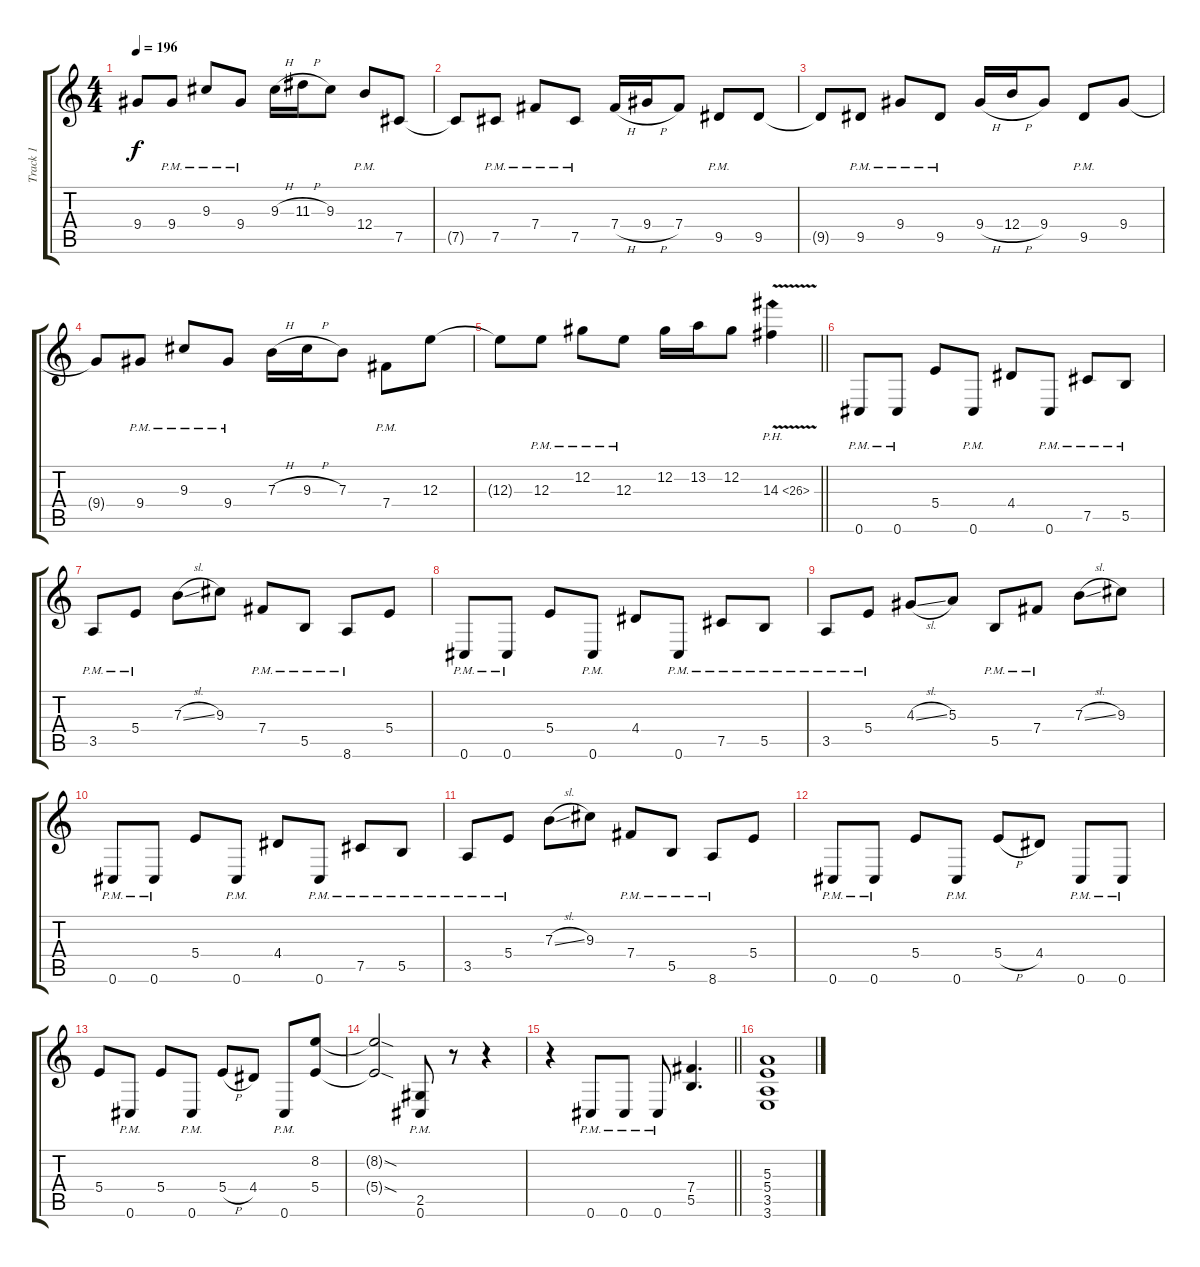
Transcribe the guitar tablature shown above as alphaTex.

\track ("Track 1" "Track 1") {instrument distortionguitar}
\staff {score tabs}
\tuning (Db4 Ab3 E3 B2 Gb2 Db2) {hide}
\ts (4 4)
\tempo 196
\clef g2
\ks c
9.4{t}.8{dy f} 9.4{pm}.8 9.3{pm}.8 9.4{pm}.8 9.3{h}.16 11.3{h}.16 9.3.8 12.4{pm}.8 7.5.8 |
7.5{t}.8 7.5{pm}.8 7.4{pm}.8 7.5{pm}.8 7.4{h}.16 9.4{h}.16 7.4.8 9.5{pm}.8 9.5.8 |
9.5{t}.8 9.5{pm}.8 9.4{pm}.8 9.5{pm}.8 9.4{h}.16 12.4{h}.16 9.4.8 9.5{pm}.8 9.4.8 |
9.4{t}.8 9.4{pm}.8 9.3{pm}.8 9.4{pm}.8 7.3{h}.16 9.3{h}.16 7.3.8 7.4{pm}.8 12.3.8 |
\barLineRight lightlight
12.3{t}.8 12.3{pm}.8 12.2{pm}.8 12.3{pm}.8 12.2.16 13.2.16 12.2.8 14.3{ph 12 v}.4 |
0.6{pm}.8 0.6{pm}.8 5.4.8 0.6{pm}.8 4.4.8 0.6{pm}.8 7.5{pm}.8 5.5{pm}.8 |
3.5{pm}.8 5.4{pm}.8 7.3{sl}.8 9.3.8 7.4{pm}.8 5.5{pm}.8 8.6{pm}.8 5.4.8 |
0.6{pm}.8 0.6{pm}.8 5.4.8 0.6{pm}.8 4.4.8 0.6{pm}.8 7.5{pm}.8 5.5{pm}.8 |
3.5{pm}.8 5.4{pm}.8 4.3{sl}.8 5.3.8 5.5{pm}.8 7.4{pm}.8 7.3{sl}.8 9.3.8 |
0.6{pm}.8 0.6{pm}.8 5.4.8 0.6{pm}.8 4.4.8 0.6{pm}.8 7.5{pm}.8 5.5{pm}.8 |
3.5{pm}.8 5.4{pm}.8 7.3{sl}.8 9.3.8 7.4{pm}.8 5.5{pm}.8 8.6{pm}.8 5.4.8 |
0.6{pm}.8 0.6{pm}.8 5.4.8 0.6{pm}.8 5.4{h}.8 4.4.8 0.6{pm}.8 0.6{pm}.8 |
5.4.8 0.6{pm}.8 5.4.8 0.6{pm}.8 5.4{h}.8 4.4.8 0.6{pm}.8 (8.2 5.4).8 |
(8.2{sod t} 5.4{sod t}).2 (2.5{pm} 0.6{pm}).8 r.8 r.4 |
\barLineRight lightlight
r.4 0.6{pm}.8 0.6{pm}.8 0.6{pm}.8 (7.4 5.5).4{d} |
(5.3 5.4 3.5 3.6).1
